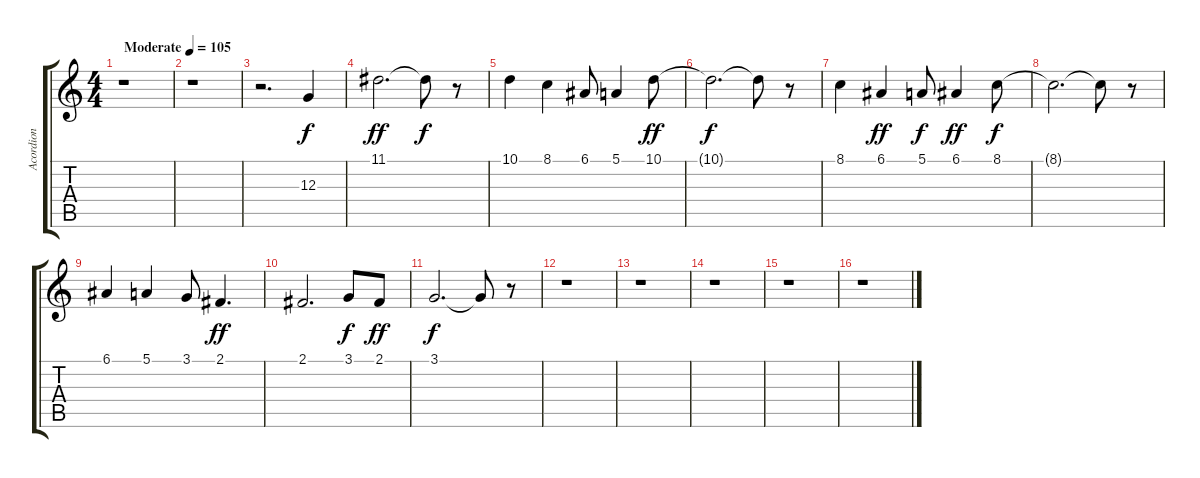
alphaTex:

\track ("Acordion" "Acordion") {instrument accordion}
\staff {score tabs}
\tuning (E4 B3 G3 D3 A2 E2) {hide}
\ts (4 4)
\tempo (105 "Moderate")
\clef g2
\ks c
r.1{dy f instrument accordion} |
r.1 |
r.2{d} 12.3.4 |
11.1.2{d dy ff} 11.1{t}.8{dy f} r.8 |
10.1.4 8.1.4 6.1.8 5.1.4 10.1.8{dy ff} |
10.1{t}.2{d dy f} 10.1{t}.8 r.8 |
8.1.4 6.1.4{dy ff} 5.1.8{dy f} 6.1.4{dy ff} 8.1.8{dy f} |
8.1{t}.2{d} 8.1{t}.8 r.8 |
6.1.4 5.1.4 3.1.8 2.1.4{d dy ff} |
2.1.2{d} 3.1.8{dy f} 2.1.8{dy ff} |
3.1.2{d dy f} 3.1{t}.8 r.8 |
r.1 |
r.1 |
r.1 |
r.1 |
r.1
